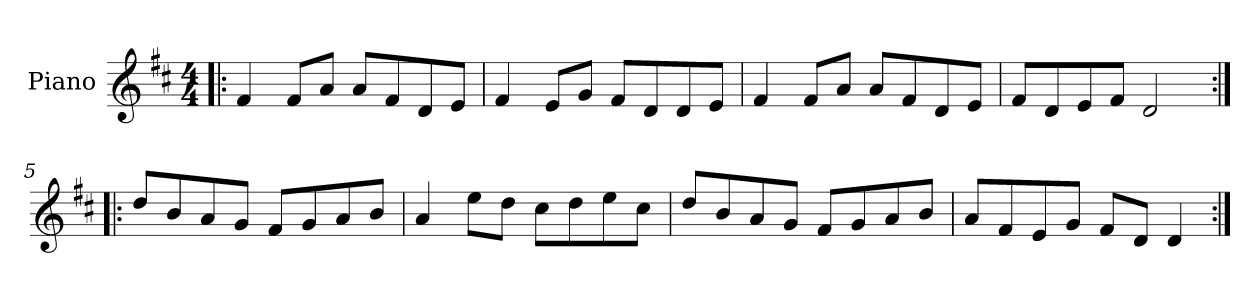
**kern
*part1
*staff1
*I"Piano
*I'Pno
*clefG2
*k[f#c#]
*D:
*M4/4
=1!|:
4f#/
8f#/L
8a/J
8a/L
8f#/
8d/
8e/J
=2
4f#/
8e/L
8g/J
8f#/L
8d/
8d/
8e/J
=3
4f#/
8f#/L
8a/J
8a/L
8f#/
8d/
8e/J
=4
8f#/L
8d/
8e/
8f#/J
2d/
!!LO:LB:g=z
=5:|!|:
8dd/L
8b/
8a/
8g/J
8f#/L
8g/
8a/
8b/J
=6
4a/
8ee\L
8dd\J
8cc#\L
8dd\
8ee\
8cc#\J
=7
8dd/L
8b/
8a/
8g/J
8f#/L
8g/
8a/
8b/J
=8
8a/L
8f#/
8e/
8g/J
8f#/L
8d/J
4d/
=:|!
*-
